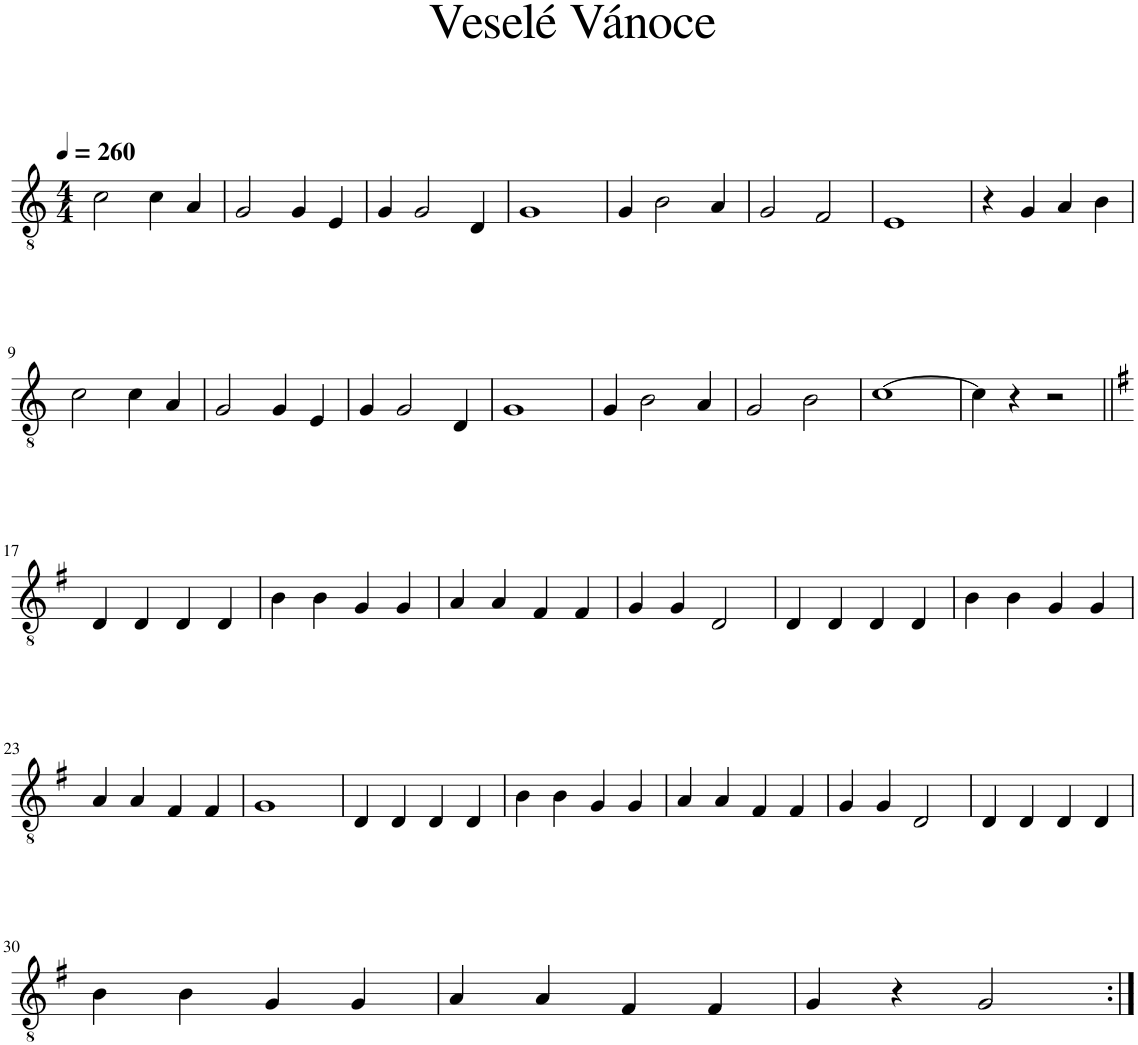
**kern
*part1
*staff1
*I"Elektrická kytara
*I'El. kyt.
*clefGv2
*k[]
*M4/4
*MM260
=1
2c\
4c\
4A/
=2
2G/
4G/
4E/
=3
4G/
2G/
4D/
=4
1G
=5
4G/
2B\
4A/
=6
2G/
2F/
=7
1E
=8
4r
4G/
4A/
4B\
!!LO:LB:g=z
=9
2c\
4c\
4A/
=10
2G/
4G/
4E/
=11
4G/
2G/
4D/
=12
1G
=13
4G/
2B\
4A/
=14
2G/
2B\
=15
[1c
=16
4c\]
4r
2r
!!LO:LB:g=z
=17||
*k[f#]
4D/
4D/
4D/
4D/
=18
4B\
4B\
4G/
4G/
=19
4A/
4A/
4F#/
4F#/
=20
4G/
4G/
2D/
=21
4D/
4D/
4D/
4D/
=22
4B\
4B\
4G/
4G/
!!LO:LB:g=z
=23
4A/
4A/
4F#/
4F#/
=24
1G
=25
4D/
4D/
4D/
4D/
=26
4B\
4B\
4G/
4G/
=27
4A/
4A/
4F#/
4F#/
=28
4G/
4G/
2D/
=29
4D/
4D/
4D/
4D/
!!LO:LB:g=z
=30
4B\
4B\
4G/
4G/
=31
4A/
4A/
4F#/
4F#/
=32
4G/
4r
2G/
=:|!
*-
